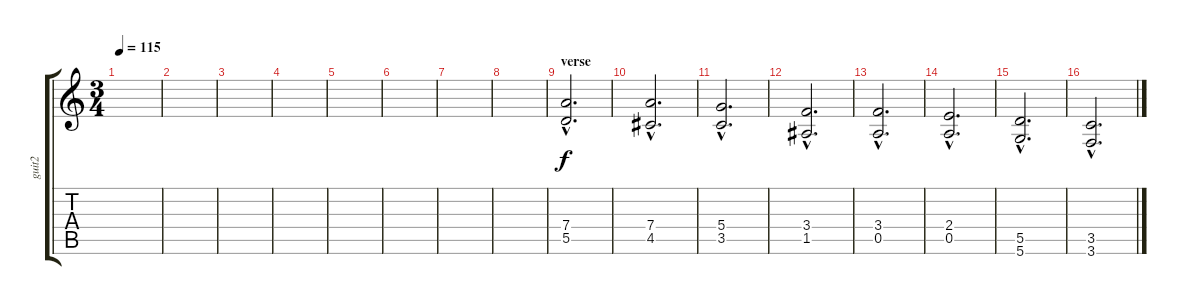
\track ("guit2" "guit2") {instrument distortionguitar}
\staff {score tabs}
\tuning (E4 B3 G3 D3 A2 D2) {hide}
\ts (3 4)
\tempo 115
\clef g2
\ks c
|
|
|
|
|
|
|
|
\section ("" "verse")
(7.4{hac} 5.5{hac}).2{d} |
(7.4{hac} 4.5{hac}).2{d} |
(5.4{hac} 3.5{hac}).2{d} |
(3.4{hac} 1.5{hac}).2{d} |
(3.4{hac} 0.5{hac}).2{d} |
(2.4{hac} 0.5{hac}).2{d} |
(5.5{hac} 5.6{hac}).2{d} |
(3.5{hac} 3.6{hac}).2{d}
